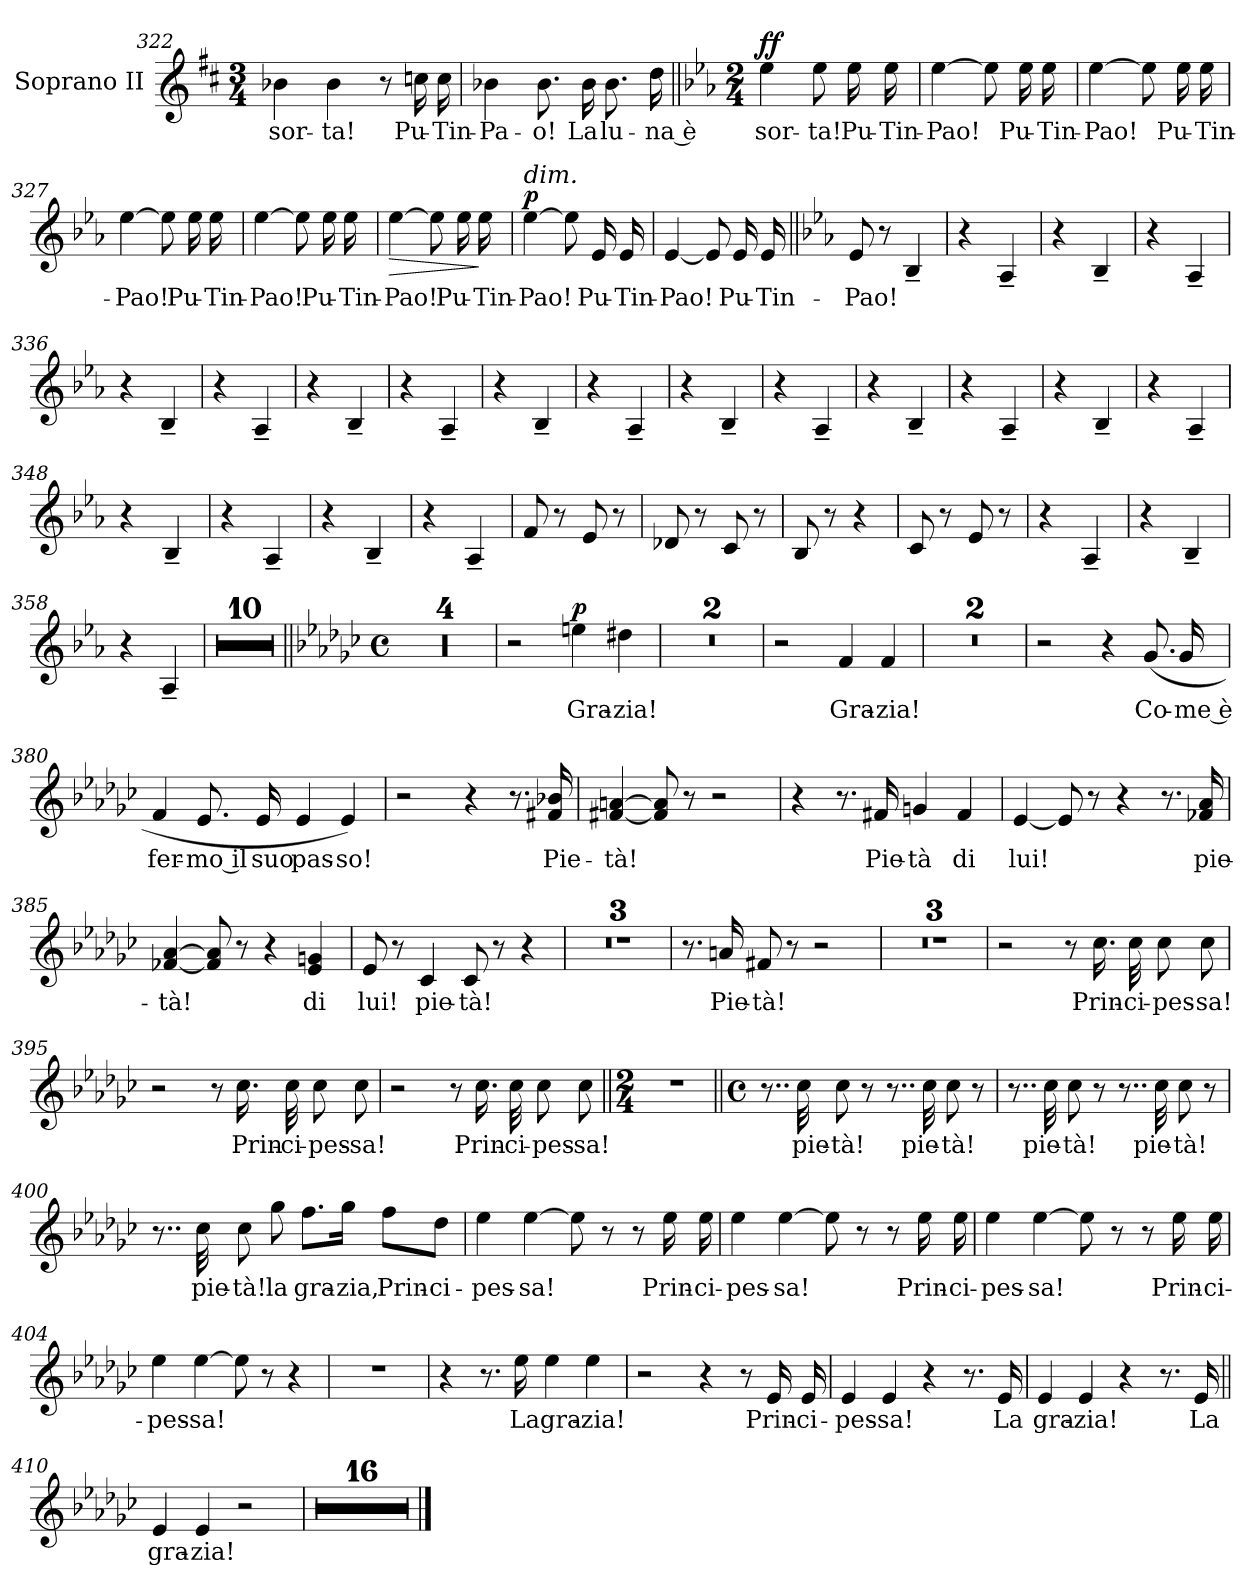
**kern	**text	**dynam
*part1	*part1	*part1
*staff1	*staff1	*staff1
*I"Soprano II	*	*
*I'S. II	*	*
*clefG2	*	*
*k[f#c#]	*	*
*M3/4	*	*
=322	=322	=322
!	!LO:LY:b	!
4b-X\	sor-	.
!	!LO:LY:b	!
4b-\	-ta!	.
8r	.	.
!	!LO:LY:b	!
16ccn\	Pu-	.
!	!LO:LY:b	!
16cc\	-Tin-	.
!!LO:PB:g=z
=323	=323	=323
!	!LO:LY:b	!
4b-X\	-Pa-	.
!	!LO:LY:b	!
8.b-\	-o!	.
!	!LO:LY:b	!
16b-\	La	.
!	!LO:LY:b	!
8.b-\	lu-	.
!	!LO:LY:b	!
16dd\	-na è	.
=324||	=324||	=324||
*k[b-e-a-]	*	*
*M2/4	*	*
!	!LO:LY:b	!LO:DY:a
4ee-\	sor-	ff
!	!LO:LY:b	!
8ee-\	-ta!	.
!	!LO:LY:b	!
16ee-\	Pu-	.
!	!LO:LY:b	!
16ee-\	-Tin-	.
=325	=325	=325
!	!LO:LY:b	!
[4ee-\	-Pao!	.
8ee-\]	.	.
!	!LO:LY:b	!
16ee-\	Pu-	.
!	!LO:LY:b	!
16ee-\	-Tin-	.
=326	=326	=326
!	!LO:LY:b	!
[4ee-\	-Pao!	.
8ee-\]	.	.
!	!LO:LY:b	!
16ee-\	Pu-	.
!	!LO:LY:b	!
16ee-\	-Tin-	.
!!LO:PB:g=z
=327	=327	=327
!	!LO:LY:b	!
[4ee-\	-Pao!	.
8ee-\]	.	.
!	!LO:LY:b	!
16ee-\	Pu-	.
!	!LO:LY:b	!
16ee-\	-Tin-	.
=328	=328	=328
!	!LO:LY:b	!
[4ee-\	-Pao!	.
8ee-\]	.	.
!	!LO:LY:b	!
16ee-\	Pu-	.
!	!LO:LY:b	!
16ee-\	-Tin-	.
=329	=329	=329
!	!LO:LY:b	!LO:HP:b
[4ee-\	-Pao!	>
8ee-\]	.	.
!	!LO:LY:b	!
16ee-\	Pu-	.
!	!LO:LY:b	!
16ee-\	-Tin-	]
=330	=330	=330
!LO:TX:a:i:t=dim.	!	!
!	!LO:LY:b	!LO:DY:a
[4ee-\	-Pao!	p
8ee-\]	.	.
!	!LO:LY:b	!
16e-/	Pu-	.
!	!LO:LY:b	!
16e-/	-Tin-	.
=331	=331	=331
!	!LO:LY:b	!
[4e-/	-Pao!	.
8e-/]	.	.
!	!LO:LY:b	!
16e-/	Pu-	.
!	!LO:LY:b	!
16e-/	-Tin-	.
!!LO:PB:g=z
=332||	=332||	=332||
*k[b-e-a-]	*	*
!	!LO:LY:b	!
8e-/	-Pao!	.
8r	.	.
4B-~/	.	.
=333	=333	=333
4r	.	.
4A-~/	.	.
=334	=334	=334
4r	.	.
4B-~/	.	.
=335	=335	=335
4r	.	.
4A-~/	.	.
=336	=336	=336
4r	.	.
4B-~/	.	.
=337	=337	=337
4r	.	.
4A-~/	.	.
=338	=338	=338
4r	.	.
4B-~/	.	.
!!LO:PB:g=z
=339	=339	=339
4r	.	.
4A-~/	.	.
=340	=340	=340
4r	.	.
4B-~/	.	.
=341	=341	=341
4r	.	.
4A-~/	.	.
=342	=342	=342
4r	.	.
4B-~/	.	.
=343	=343	=343
4r	.	.
4A-~/	.	.
=344	=344	=344
4r	.	.
4B-~/	.	.
=345	=345	=345
4r	.	.
4A-~/	.	.
=346	=346	=346
4r	.	.
4B-~/	.	.
=347	=347	=347
4r	.	.
4A-~/	.	.
!!LO:LB:g=z
=348	=348	=348
4r	.	.
4B-~/	.	.
=349	=349	=349
4r	.	.
4A-~/	.	.
=350	=350	=350
4r	.	.
4B-~/	.	.
=351	=351	=351
4r	.	.
4A-~/	.	.
=352	=352	=352
8f/	.	.
8r	.	.
8e-/	.	.
8r	.	.
=353	=353	=353
8d-X/	.	.
8r	.	.
8c/	.	.
8r	.	.
=354	=354	=354
8B-/	.	.
8r	.	.
4r	.	.
!!LO:PB:g=z
=355	=355	=355
8c/	.	.
8r	.	.
8e-/	.	.
8r	.	.
=356	=356	=356
4r	.	.
4A-~/	.	.
=357	=357	=357
4r	.	.
4B-~/	.	.
=358	=358	=358
4r	.	.
4A-~/	.	.
=359	=359	=359
2r	.	.
=360	=360	=360
2r	.	.
=361	=361	=361
2r	.	.
!!LO:LB:g=z
=362	=362	=362
2r	.	.
=363	=363	=363
2r	.	.
=364	=364	=364
2r	.	.
=365	=365	=365
2r	.	.
=366	=366	=366
2r	.	.
=367	=367	=367
2r	.	.
=368	=368	=368
2r	.	.
!!LO:LB:g=z
=369||	=369||	=369||
*k[b-e-a-d-g-c-]	*	*
*M4/4	*	*
*met(c)	*	*
1r	.	.
=370	=370	=370
1r	.	.
=371	=371	=371
1r	.	.
!!LO:PB:g=z
=372	=372	=372
1r	.	.
=373	=373	=373
2r	.	.
!	!LO:LY:b	!LO:DY:b
4een\	Gra-	p
!	!LO:LY:b	!
4dd#X\	-zia!	.
!!LO:LB:g=z
=374	=374	=374
1r	.	.
=375	=375	=375
1r	.	.
!!LO:PB:g=z
=376	=376	=376
2r	.	.
!	!LO:LY:b	!
4f/	Gra-	.
!	!LO:LY:b	!
4f/	-zia!	.
=377	=377	=377
1r	.	.
!!LO:LB:g=z
=378	=378	=378
1r	.	.
=379	=379	=379
2r	.	.
4r	.	.
!	!LO:LY:b	!
(<8.g-/	Co-	.
!	!LO:LY:b	!
16g-/	-me è	.
!!LO:PB:g=z
=380	=380	=380
!	!LO:LY:b	!
4f/	fer-	.
!	!LO:LY:b	!
8.e-/	-mo il	.
!	!LO:LY:b	!
16e-/	suo	.
!	!LO:LY:b	!
4e-/	pas-	.
!	!LO:LY:b	!
4e-/)	-so!	.
=381	=381	=381
2r	.	.
4r	.	.
8.r	.	.
!	!LO:LY:b	!
16f#X/ 16b-X/	Pie-	.
!!LO:PB:g=z
=382	=382	=382
!	!LO:LY:b	!
[4f#X/ [4an/	-tà!	.
8f#/] 8a/]	.	.
8r	.	.
2r	.	.
=383	=383	=383
4r	.	.
8.r	.	.
!	!LO:LY:b	!
16f#X/	Pie-	.
!	!LO:LY:b	!
4gn/	-tà	.
!	!LO:LY:b	!
4f#/	di	.
!!LO:PB:g=z
=384	=384	=384
!	!LO:LY:b	!
[4e-/	lui!	.
8e-/]	.	.
8r	.	.
4r	.	.
8.r	.	.
!	!LO:LY:b	!
16f-X/ 16a-/	pie-	.
=385	=385	=385
!	!LO:LY:b	!
[4f-X/ [4a-/	-tà!	.
8f-/] 8a-/]	.	.
8r	.	.
4r	.	.
!	!LO:LY:b	!
4e-/ 4gn/	di	.
=386	=386	=386
!	!LO:LY:b	!
8e-/	lui!	.
8r	.	.
!	!LO:LY:b	!
4c-/	pie-	.
!	!LO:LY:b	!
8c-/	-tà!	.
8r	.	.
4r	.	.
!!LO:LB:g=z
=387	=387	=387
1r	.	.
=388	=388	=388
1r	.	.
=389	=389	=389
1r	.	.
!!LO:PB:g=z
=390	=390	=390
8.r	.	.
!	!LO:LY:b	!
16an/	Pie-	.
!	!LO:LY:b	!
8f#X/	-tà!	.
8r	.	.
2r	.	.
=391	=391	=391
1r	.	.
!!LO:PB:g=z
=392	=392	=392
1r	.	.
=393	=393	=393
1r	.	.
=394	=394	=394
2r	.	.
8r	.	.
!	!LO:LY:b	!
16.cc-\	Prin-	.
!	!LO:LY:b	!
32cc-\	-ci-	.
!	!LO:LY:b	!
8cc-\	-pes-	.
!	!LO:LY:b	!
8cc-\	-sa!	.
!!LO:PB:g=z
=395	=395	=395
2r	.	.
8r	.	.
!	!LO:LY:b	!
16.cc-\	Prin-	.
!	!LO:LY:b	!
32cc-\	-ci-	.
!	!LO:LY:b	!
8cc-\	-pes-	.
!	!LO:LY:b	!
8cc-\	-sa!	.
=396	=396	=396
2r	.	.
8r	.	.
!	!LO:LY:b	!
16.cc-\	Prin-	.
!	!LO:LY:b	!
32cc-\	-ci-	.
!	!LO:LY:b	!
8cc-\	-pes-	.
!	!LO:LY:b	!
8cc-\	-sa!	.
!!LO:PB:g=z
=397||	=397||	=397||
*M2/4	*	*
2r	.	.
=398||	=398||	=398||
*M4/4	*	*
*met(c)	*	*
8..r	.	.
!	!LO:LY:b	!
32cc-\	pie-	.
!	!LO:LY:b	!
8cc-\	-tà!	.
8r	.	.
8..r	.	.
!	!LO:LY:b	!
32cc-\	pie-	.
!	!LO:LY:b	!
8cc-\	-tà!	.
8r	.	.
!!LO:PB:g=z
=399	=399	=399
8..r	.	.
!	!LO:LY:b	!
32cc-\	pie-	.
!	!LO:LY:b	!
8cc-\	-tà!	.
8r	.	.
8..r	.	.
!	!LO:LY:b	!
32cc-\	pie-	.
!	!LO:LY:b	!
8cc-\	-tà!	.
8r	.	.
=400	=400	=400
8..r	.	.
!	!LO:LY:b	!
32cc-\	pie-	.
!	!LO:LY:b	!
8cc-\	-tà!	.
!	!LO:LY:b	!
8gg-\	la	.
!	!LO:LY:b	!
8.ff\L	gra-	.
!	!LO:LY:b	!
16gg-\Jk	-zia,	.
!	!LO:LY:b	!
8ff\L	Prin-	.
!	!LO:LY:b	!
8dd-\J	-ci-	.
!!LO:PB:g=z
=401	=401	=401
!	!LO:LY:b	!
4ee-\	-pes-	.
!	!LO:LY:b	!
[4ee-\	-sa!	.
8ee-\]	.	.
8r	.	.
8r	.	.
!	!LO:LY:b	!
16ee-\	Prin-	.
!	!LO:LY:b	!
16ee-\	-ci-	.
=402	=402	=402
!	!LO:LY:b	!
4ee-\	-pes-	.
!	!LO:LY:b	!
[4ee-\	-sa!	.
8ee-\]	.	.
8r	.	.
8r	.	.
!	!LO:LY:b	!
16ee-\	Prin-	.
!	!LO:LY:b	!
16ee-\	-ci-	.
!!LO:PB:g=z
=403	=403	=403
!	!LO:LY:b	!
4ee-\	-pes-	.
!	!LO:LY:b	!
[4ee-\	-sa!	.
8ee-\]	.	.
8r	.	.
8r	.	.
!	!LO:LY:b	!
16ee-\	Prin-	.
!	!LO:LY:b	!
16ee-\	-ci-	.
=404	=404	=404
!	!LO:LY:b	!
4ee-\	-pes-	.
!	!LO:LY:b	!
[4ee-\	-sa!	.
8ee-\]	.	.
8r	.	.
4r	.	.
=405	=405	=405
1r	.	.
!!LO:PB:g=z
=406	=406	=406
4r	.	.
8.r	.	.
!	!LO:LY:b	!
16ee-\	La	.
!	!LO:LY:b	!
4ee-\	gra-	.
!	!LO:LY:b	!
4ee-\	-zia!	.
=407	=407	=407
2r	.	.
4r	.	.
8r	.	.
!	!LO:LY:b	!
16e-/	Prin-	.
!	!LO:LY:b	!
16e-/	-ci-	.
=408	=408	=408
!	!LO:LY:b	!
4e-/	-pes-	.
!	!LO:LY:b	!
4e-/	-sa!	.
4r	.	.
8.r	.	.
!	!LO:LY:b	!
16e-/	La	.
!!LO:PB:g=z
=409	=409	=409
!	!LO:LY:b	!
4e-/	gra-	.
!	!LO:LY:b	!
4e-/	-zia!	.
4r	.	.
8.r	.	.
!	!LO:LY:b	!
16e-/	La	.
=410||	=410||	=410||
!	!LO:LY:b	!
4e-/	gra-	.
!	!LO:LY:b	!
4e-/	-zia!	.
2r	.	.
=411	=411	=411
1r	.	.
!!LO:LB:g=z
=412	=412	=412
1r	.	.
=413	=413	=413
1r	.	.
!!LO:PB:g=z
=414	=414	=414
1r	.	.
=415	=415	=415
1r	.	.
!!LO:LB:g=z
=416	=416	=416
1r	.	.
=417	=417	=417
1r	.	.
=418	=418	=418
1r	.	.
!!LO:LB:g=z
=419	=419	=419
1r	.	.
=420	=420	=420
1r	.	.
=421	=421	=421
1r	.	.
!!LO:PB:g=z
=422	=422	=422
1r	.	.
=423	=423	=423
1r	.	.
=424	=424	=424
1r	.	.
!!LO:LB:g=z
=425	=425	=425
1r	.	.
=426	=426	=426
1r	.	.
==	==	==
*-	*-	*-
